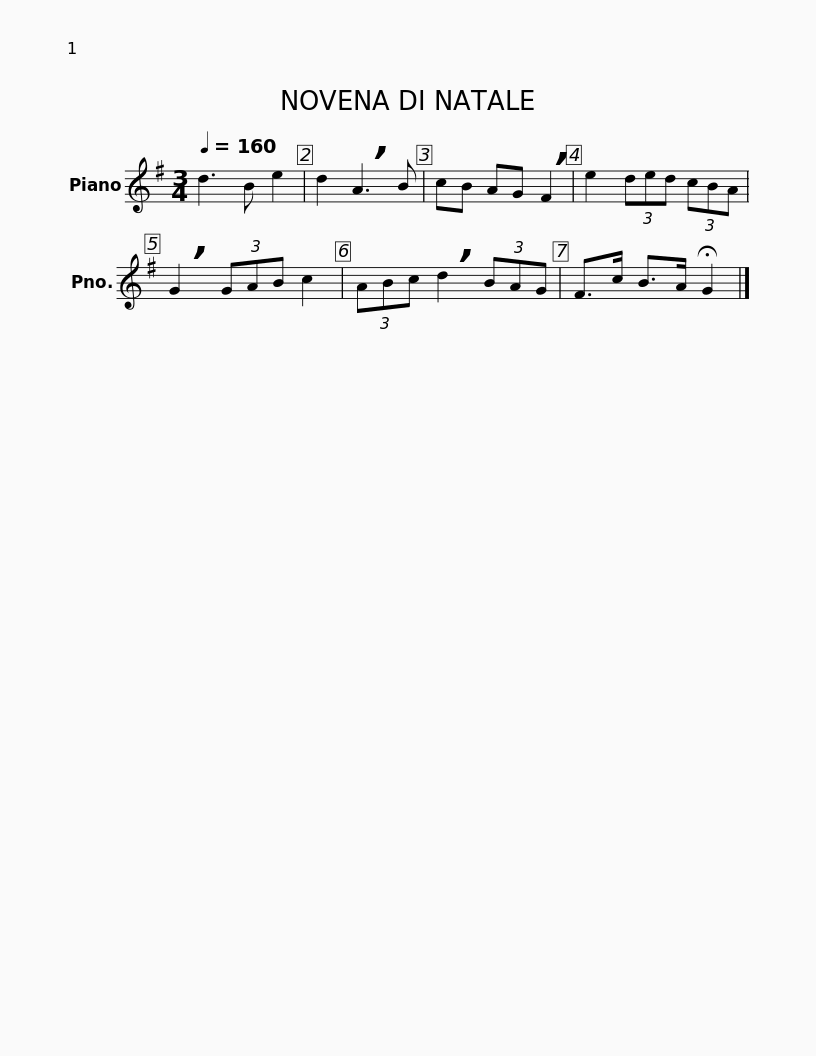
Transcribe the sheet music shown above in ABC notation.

X:1
L:1/8
Q:1/4=160
M:3/4
I:linebreak $
K:G
V:1 treble
V:1
 d3 B e2 | d2 !breath!A3 B | cB AG !breath!F2 | e2 (3ded (3cBA | !breath!G2 (3GAB c2 |$ %5
 (3ABc !breath!d2 (3BAG | F>c B>A !fermata!G2 |] %7
